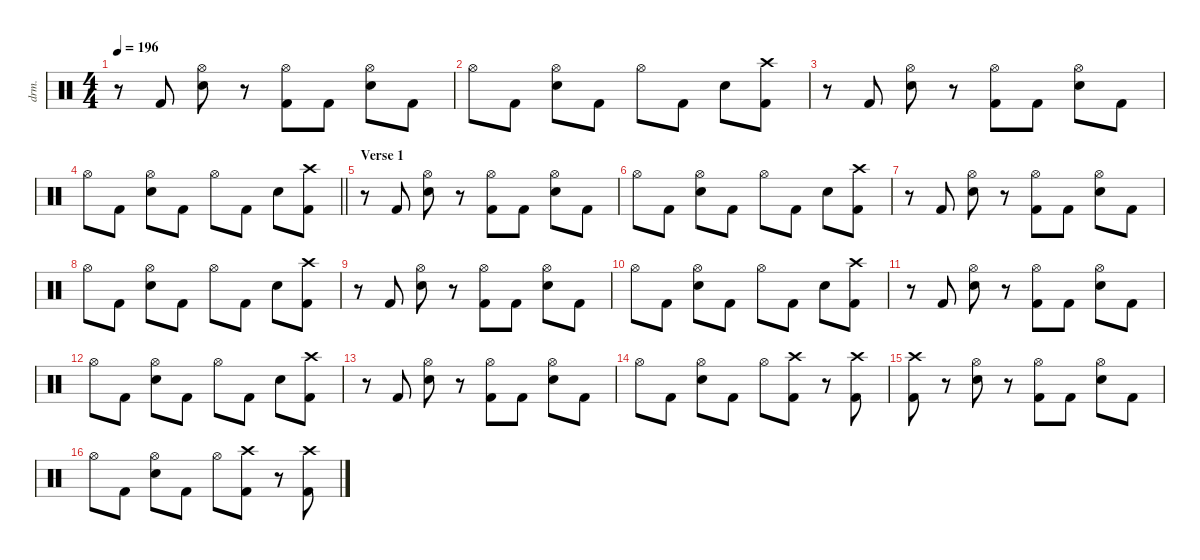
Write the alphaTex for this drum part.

\defaultSystemsLayout 4
\hideDynamics
\bracketExtendMode nobrackets
\track ("Menza" "drm.") {instrument percussion}
\staff {score}
\articulation defaults
\ts (4 4)
\tempo 196
\clef neutral
\ks c
r.8{dy ff} "Kick (hit) 2".8{dy fff} ("Hi-Hat (open)" "Snare (hit) 2").8{dy f} r.8 ("Hi-Hat (open)" "Kick (hit) 2").8 "Kick (hit) 2".8{dy fff} ("Hi-Hat (open)" "Snare (hit) 2").8{dy f} "Kick (hit) 2".8{dy fff} |
"Hi-Hat (open)".8{dy f} "Kick (hit) 2".8{dy fff} ("Hi-Hat (open)" "Snare (hit) 2").8{dy f} "Kick (hit) 2".8{dy fff} "Hi-Hat (open)".8{dy f} "Kick (hit) 2".8{dy fff} "Snare (hit) 2".8 ("Crash high (hit)" "Kick (hit) 2").8 |
r.8 "Kick (hit) 2".8 ("Hi-Hat (open)" "Snare (hit) 2").8{dy f} r.8 ("Hi-Hat (open)" "Kick (hit) 2").8 "Kick (hit) 2".8{dy fff} ("Hi-Hat (open)" "Snare (hit) 2").8{dy f} "Kick (hit) 2".8{dy fff} |
\barLineRight lightlight "Hi-Hat (open)".8{dy f} "Kick (hit) 2".8{dy fff}
("Hi-Hat (open)" "Snare (hit) 2").8{dy f} "Kick (hit) 2".8{dy fff} "Hi-Hat (open)".8{dy f} "Kick (hit) 2".8{dy fff} "Snare (hit) 2".8 ("Crash high (hit)" "Kick (hit) 2").8 |
\section ("" "Verse 1")
r.8 "Kick (hit) 2".8 ("Hi-Hat (open)" "Snare (hit) 2").8{dy f} r.8 ("Hi-Hat (open)" "Kick (hit) 2").8 "Kick (hit) 2".8{dy fff} ("Hi-Hat (open)" "Snare (hit) 2").8{dy f} "Kick (hit) 2".8{dy fff} |
"Hi-Hat (open)".8{dy f} "Kick (hit) 2".8{dy fff} ("Hi-Hat (open)" "Snare (hit) 2").8{dy f} "Kick (hit) 2".8{dy fff} "Hi-Hat (open)".8{dy f} "Kick (hit) 2".8{dy fff} "Snare (hit) 2".8 ("Crash high (hit)" "Kick (hit) 2").8 |
r.8 "Kick (hit) 2".8 ("Hi-Hat (open)" "Snare (hit) 2").8{dy f} r.8 ("Hi-Hat (open)" "Kick (hit) 2").8 "Kick (hit) 2".8{dy fff} ("Hi-Hat (open)" "Snare (hit) 2").8{dy f} "Kick (hit) 2".8{dy fff} |
"Hi-Hat (open)".8{dy f} "Kick (hit) 2".8{dy fff} ("Hi-Hat (open)" "Snare (hit) 2").8{dy f} "Kick (hit) 2".8{dy fff} "Hi-Hat (open)".8{dy f} "Kick (hit) 2".8{dy fff} "Snare (hit) 2".8 ("Crash high (hit)" "Kick (hit) 2").8 |
r.8 "Kick (hit) 2".8 ("Hi-Hat (open)" "Snare (hit) 2").8{dy f} r.8 ("Hi-Hat (open)" "Kick (hit) 2").8 "Kick (hit) 2".8{dy fff} ("Hi-Hat (open)" "Snare (hit) 2").8{dy f} "Kick (hit) 2".8{dy fff} |
"Hi-Hat (open)".8{dy f} "Kick (hit) 2".8{dy fff} ("Hi-Hat (open)" "Snare (hit) 2").8{dy f} "Kick (hit) 2".8{dy fff} "Hi-Hat (open)".8{dy f} "Kick (hit) 2".8{dy fff} "Snare (hit) 2".8 ("Crash high (hit)" "Kick (hit) 2").8 |
r.8 "Kick (hit) 2".8 ("Hi-Hat (open)" "Snare (hit) 2").8{dy f} r.8 ("Hi-Hat (open)" "Kick (hit) 2").8 "Kick (hit) 2".8{dy fff} ("Hi-Hat (open)" "Snare (hit) 2").8{dy f} "Kick (hit) 2".8{dy fff} |
"Hi-Hat (open)".8{dy f} "Kick (hit) 2".8{dy fff} ("Hi-Hat (open)" "Snare (hit) 2").8{dy f} "Kick (hit) 2".8{dy fff} "Hi-Hat (open)".8{dy f} "Kick (hit) 2".8{dy fff} "Snare (hit) 2".8 ("Crash high (hit)" "Kick (hit) 2").8 |
r.8 "Kick (hit) 2".8 ("Hi-Hat (open)" "Snare (hit) 2").8{dy f} r.8 ("Hi-Hat (open)" "Kick (hit) 2").8 "Kick (hit) 2".8{dy fff} ("Hi-Hat (open)" "Snare (hit) 2").8{dy f} "Kick (hit) 2".8{dy fff} |
"Hi-Hat (open)".8{dy f} "Kick (hit) 2".8{dy fff} ("Hi-Hat (open)" "Snare (hit) 2").8{dy f} "Kick (hit) 2".8{dy fff} "Hi-Hat (open)".8{dy f} ("Crash high (hit)" "Kick (hit) 2").8{dy fff} r.8 ("Crash high (hit)" "Kick (hit) 2").8{dy f} |
("Crash high (hit)" "Kick (hit) 2").8{dy ff} r.8 ("Hi-Hat (open)" "Snare (hit) 2").8{dy f} r.8 ("Hi-Hat (open)" "Kick (hit) 2").8 "Kick (hit) 2".8{dy fff} ("Hi-Hat (open)" "Snare (hit) 2").8{dy f} "Kick (hit) 2".8{dy fff} |
"Hi-Hat (open)".8{dy f} "Kick (hit) 2".8{dy fff} ("Hi-Hat (open)" "Snare (hit) 2").8{dy f} "Kick (hit) 2".8{dy fff} "Hi-Hat (open)".8{dy f} ("Crash high (hit)" "Kick (hit) 2").8{dy fff} r.8 ("Crash high (hit)" "Kick (hit) 2").8{dy f}
